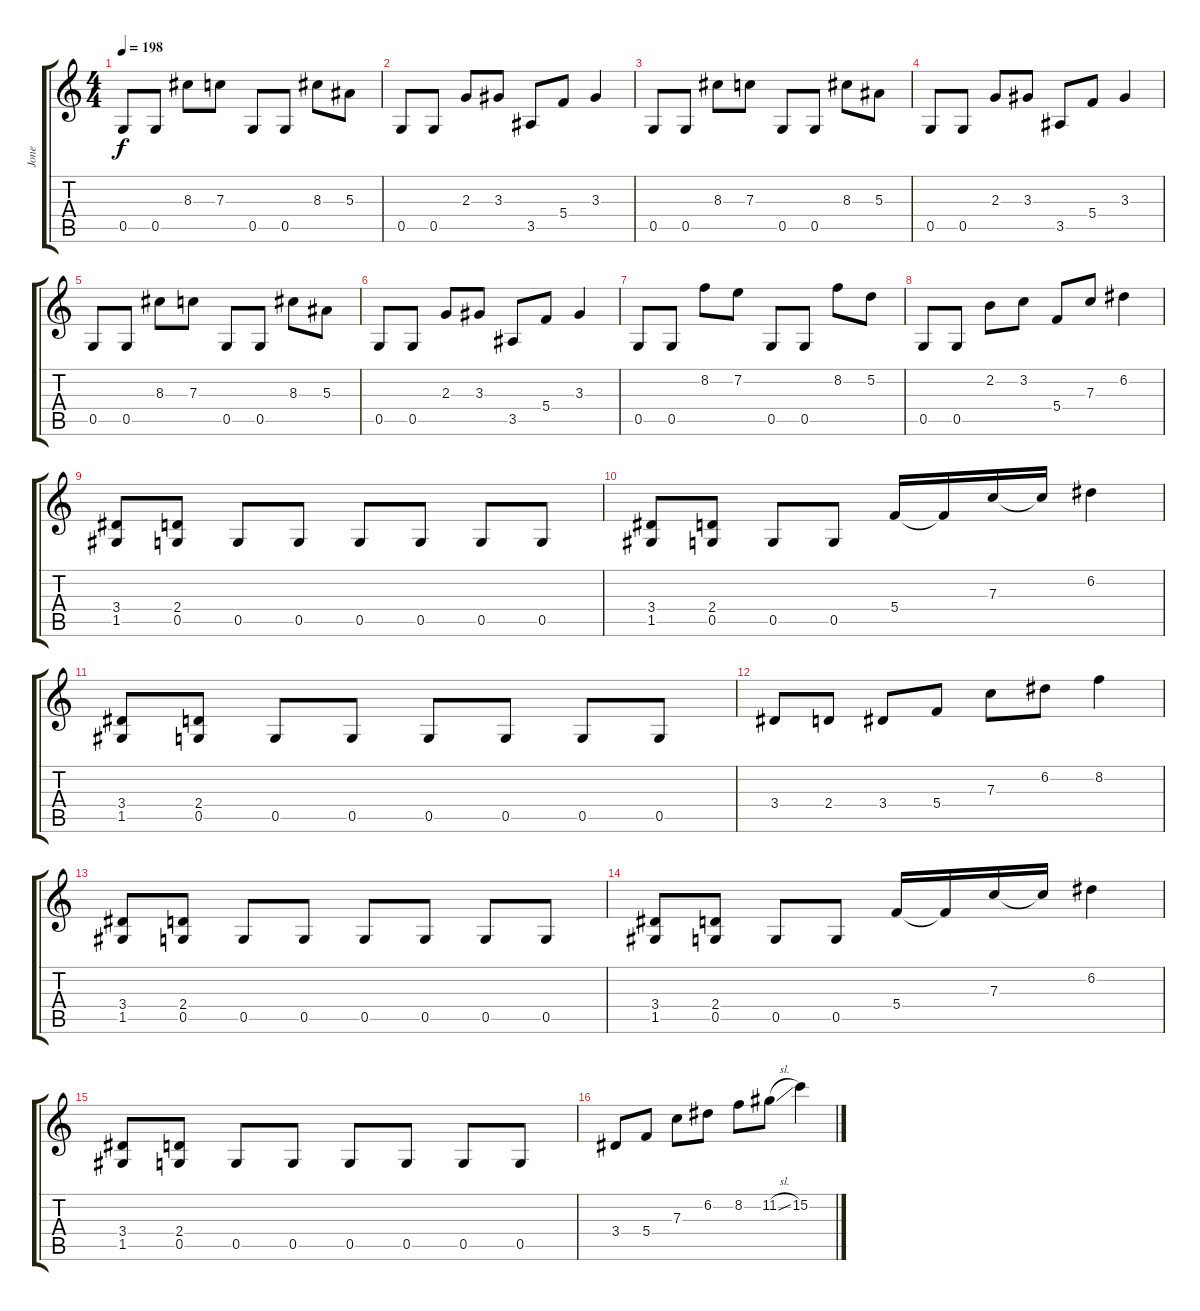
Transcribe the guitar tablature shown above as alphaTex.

\track ("Jone" "Jone") {instrument distortionguitar}
\staff {score tabs}
\tuning (D4 A3 F3 C3 G2 D2) {hide}
\ts (4 4)
\tempo 198
\clef g2
\ks c
0.5.8{dy f instrument distortionguitar} 0.5.8 8.3.8 7.3.8 0.5.8 0.5.8 8.3.8 5.3.8 |
0.5.8 0.5.8 2.3.8 3.3.8 3.5.8 5.4.8 3.3.4 |
0.5.8 0.5.8 8.3.8 7.3.8 0.5.8 0.5.8 8.3.8 5.3.8 |
0.5.8 0.5.8 2.3.8 3.3.8 3.5.8 5.4.8 3.3.4 |
0.5.8 0.5.8 8.3.8 7.3.8 0.5.8 0.5.8 8.3.8 5.3.8 |
0.5.8 0.5.8 2.3.8 3.3.8 3.5.8 5.4.8 3.3.4 |
0.5.8 0.5.8 8.2.8 7.2.8 0.5.8 0.5.8 8.2.8 5.2.8 |
0.5.8 0.5.8 2.2.8 3.2.8 5.4.8 7.3.8 6.2.4 |
(3.4 1.5).8 (2.4 0.5).8 0.5.8 0.5.8 0.5.8 0.5.8 0.5.8 0.5.8 |
(3.4 1.5).8 (2.4 0.5).8 0.5.8 0.5.8 5.4.16 5.4{t}.16 7.3.16 7.3{t}.16 6.2.4 |
(3.4 1.5).8 (2.4 0.5).8 0.5.8 0.5.8 0.5.8 0.5.8 0.5.8 0.5.8 |
3.4.8 2.4.8 3.4.8 5.4.8 7.3.8 6.2.8 8.2.4 |
(3.4 1.5).8 (2.4 0.5).8 0.5.8 0.5.8 0.5.8 0.5.8 0.5.8 0.5.8 |
(3.4 1.5).8 (2.4 0.5).8 0.5.8 0.5.8 5.4.16 5.4{t}.16 7.3.16 7.3{t}.16 6.2.4 |
(3.4 1.5).8 (2.4 0.5).8 0.5.8 0.5.8 0.5.8 0.5.8 0.5.8 0.5.8 |
3.4.8 5.4.8 7.3.8 6.2.8 8.2.8 11.2{sl}.8 15.2.4
